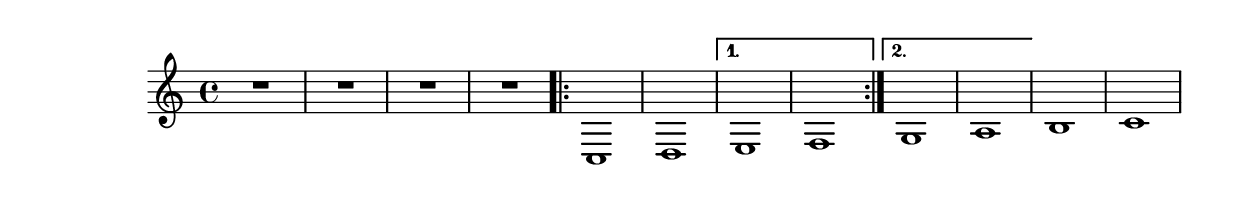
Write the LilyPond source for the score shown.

\version "2.18.2"

"//music" = \relative c {
  << \new Voice = "voice1" {
    R1*4
    \repeat volta 2 {
      c1 d
    } \alternative {
      { e f }
      { g a }
    }
    b c
  } >>
}

\book {
  \header {
  }

  \bookpart {
    \score {
      \new OrchestraGroup \with { } <<
        \new StaffGroup \with { \consists "Bar_number_engraver" } <<
          <<
          \new Staff = Staff \with { }
          \context Staff = Staff {
            \"//music"
          }
          >>
        >>
      >>
      \layout { }
    }
  }
}
